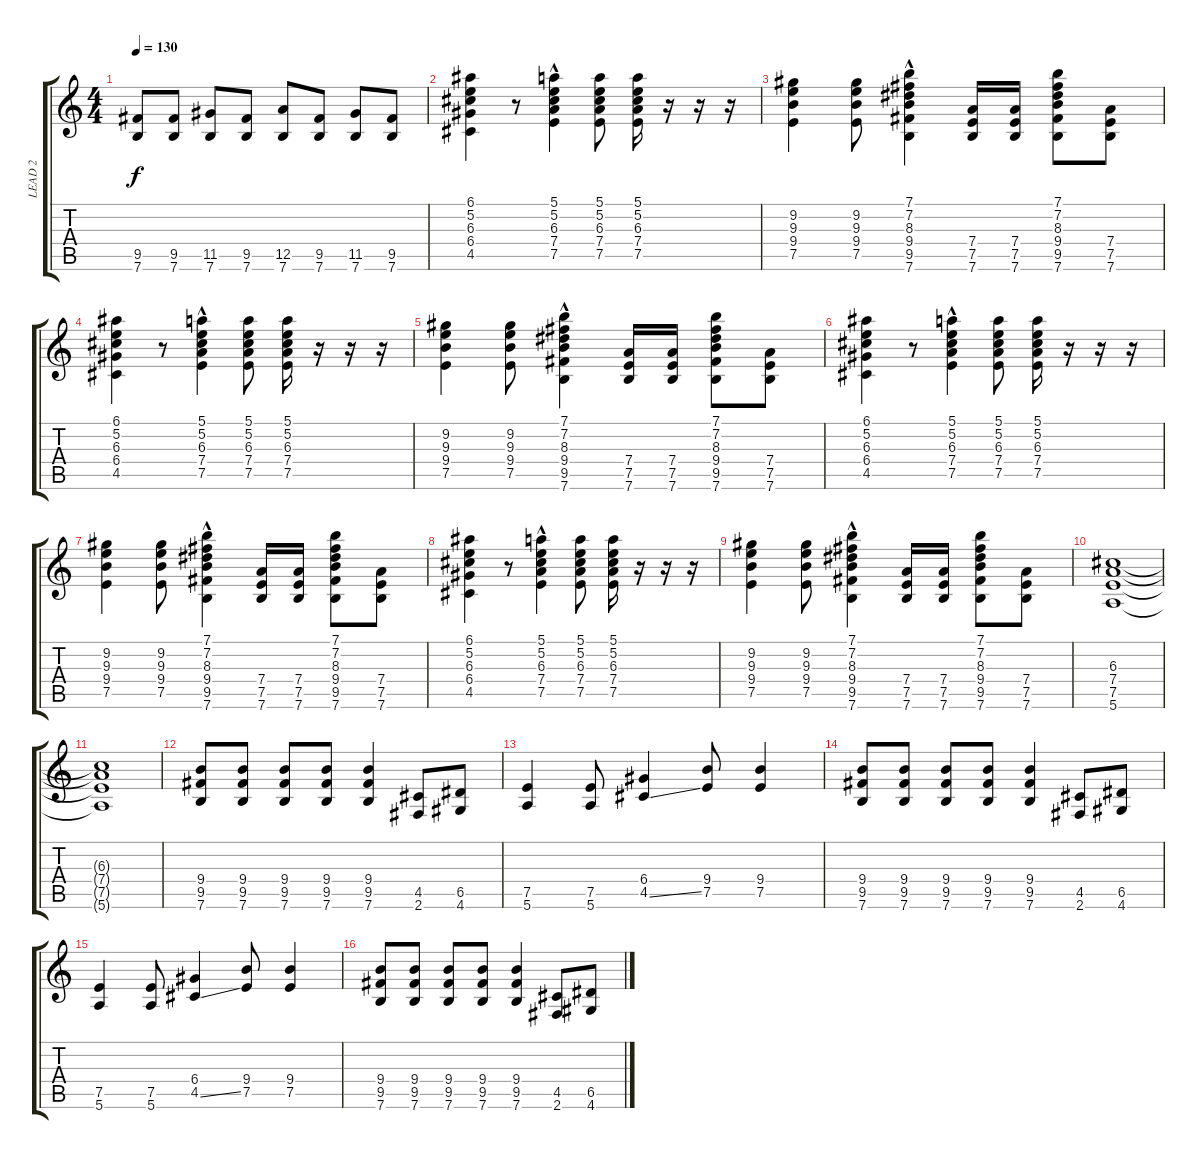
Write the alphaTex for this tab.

\track ("LEAD 2" "LEAD 2") {instrument distortionguitar}
\staff {score tabs}
\tuning (E4 B3 G3 D3 A2 E2) {hide}
\ts (4 4)
\tempo 130
\clef g2
\ks c
(9.5 7.6).8{dy f} (9.5 7.6).8 (11.5 7.6).8 (9.5 7.6).8 (12.5 7.6).8 (9.5 7.6).8 (11.5 7.6).8 (9.5 7.6).8 |
(6.1 5.2 6.3 6.4 4.5).4 r.8 (5.1{hac} 5.2 6.3 7.4 7.5).4 (5.1 5.2 6.3 7.4 7.5).8 (5.1 5.2 6.3 7.4 7.5).16 r.16 r.16 r.16 |
(9.2 9.3 9.4 7.5).4 (9.2 9.3 9.4 7.5).8 (7.1{hac} 7.2 8.3 9.4 9.5 7.6).4 (7.4 7.5 7.6).16 (7.4 7.5 7.6).16 (7.1 7.2 8.3 9.4 9.5 7.6).8 (7.4 7.5 7.6).8 |
(6.1 5.2 6.3 6.4 4.5).4 r.8 (5.1{hac} 5.2 6.3 7.4 7.5).4 (5.1 5.2 6.3 7.4 7.5).8 (5.1 5.2 6.3 7.4 7.5).16 r.16 r.16 r.16 |
(9.2 9.3 9.4 7.5).4 (9.2 9.3 9.4 7.5).8 (7.1{hac} 7.2 8.3 9.4 9.5 7.6).4 (7.4 7.5 7.6).16 (7.4 7.5 7.6).16 (7.1 7.2 8.3 9.4 9.5 7.6).8 (7.4 7.5 7.6).8 |
(6.1 5.2 6.3 6.4 4.5).4 r.8 (5.1{hac} 5.2 6.3 7.4 7.5).4 (5.1 5.2 6.3 7.4 7.5).8 (5.1 5.2 6.3 7.4 7.5).16 r.16 r.16 r.16 |
(9.2 9.3 9.4 7.5).4 (9.2 9.3 9.4 7.5).8 (7.1{hac} 7.2 8.3 9.4 9.5 7.6).4 (7.4 7.5 7.6).16 (7.4 7.5 7.6).16 (7.1 7.2 8.3 9.4 9.5 7.6).8 (7.4 7.5 7.6).8 |
(6.1 5.2 6.3 6.4 4.5).4 r.8 (5.1{hac} 5.2 6.3 7.4 7.5).4 (5.1 5.2 6.3 7.4 7.5).8 (5.1 5.2 6.3 7.4 7.5).16 r.16 r.16 r.16 |
(9.2 9.3 9.4 7.5).4 (9.2 9.3 9.4 7.5).8 (7.1{hac} 7.2 8.3 9.4 9.5 7.6).4 (7.4 7.5 7.6).16 (7.4 7.5 7.6).16 (7.1 7.2 8.3 9.4 9.5 7.6).8 (7.4 7.5 7.6).8 |
(6.3 7.4 7.5 5.6).1 |
(6.3{t} 7.4{t} 7.5{t} 5.6{t}).1 |
(9.4 9.5 7.6).8 (9.4 9.5 7.6).8 (9.4 9.5 7.6).8 (9.4 9.5 7.6).8 (9.4 9.5 7.6).4 (4.5 2.6).8 (6.5 4.6).8 |
(7.5 5.6).4 (7.5 5.6).8 (6.4 4.5{ss}).4 (9.4 7.5).8 (9.4 7.5).4 |
(9.4 9.5 7.6).8 (9.4 9.5 7.6).8 (9.4 9.5 7.6).8 (9.4 9.5 7.6).8 (9.4 9.5 7.6).4 (4.5 2.6).8 (6.5 4.6).8 |
(7.5 5.6).4 (7.5 5.6).8 (6.4 4.5{ss}).4 (9.4 7.5).8 (9.4 7.5).4 |
(9.4 9.5 7.6).8 (9.4 9.5 7.6).8 (9.4 9.5 7.6).8 (9.4 9.5 7.6).8 (9.4 9.5 7.6).4 (4.5 2.6).8 (6.5 4.6).8
